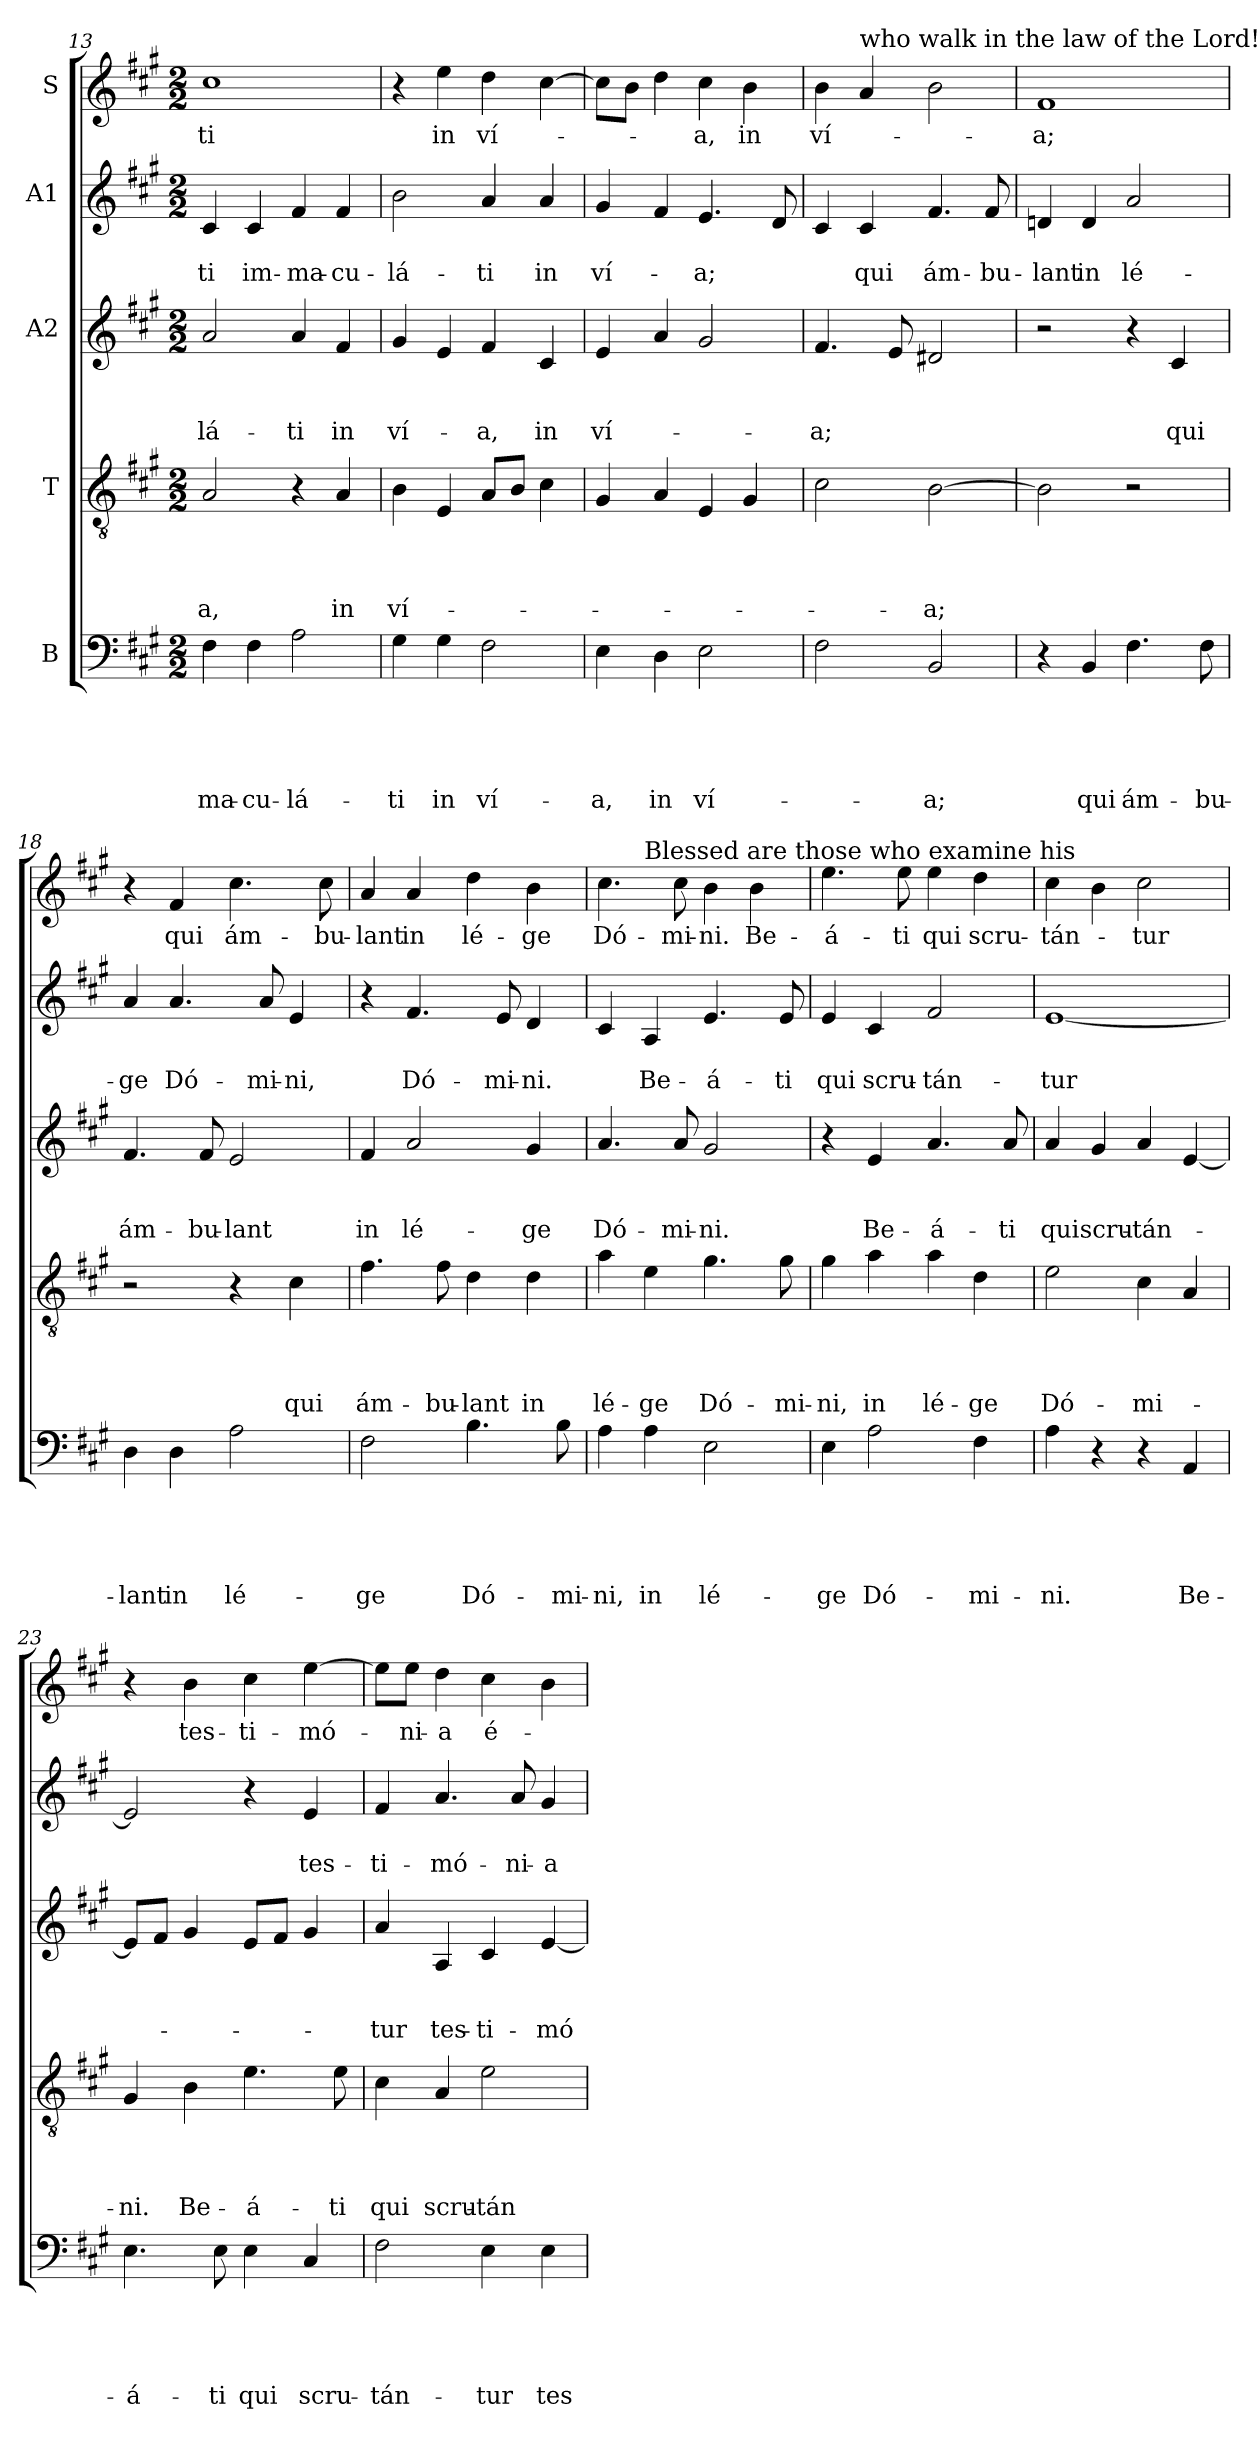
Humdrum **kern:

**kern	**text	**text	**text	**text	**text	**kern	**text	**text	**text	**text	**kern	**text	**text	**text	**kern	**text	**text	**kern	**text
*part5	*part5	*part5	*part5	*part5	*part5	*part4	*part4	*part4	*part4	*part4	*part3	*part3	*part3	*part3	*part2	*part2	*part2	*part1	*part1
*staff5	*staff5	*staff5	*staff5	*staff5	*staff5	*staff4	*staff4	*staff4	*staff4	*staff4	*staff3	*staff3	*staff3	*staff3	*staff2	*staff2	*staff2	*staff1	*staff1
*I"B	*	*	*	*	*	*I"T	*	*	*	*	*I"A2	*	*	*	*I"A1	*	*	*I"S	*
*clefF4	*	*	*	*	*	*clefGv2	*	*	*	*	*clefG2	*	*	*	*clefG2	*	*	*clefG2	*
*k[f#c#g#]	*	*	*	*	*	*k[f#c#g#]	*	*	*	*	*k[f#c#g#]	*	*	*	*k[f#c#g#]	*	*	*k[f#c#g#]	*
*A:	*	*	*	*	*	*A:	*	*	*	*	*A:	*	*	*	*A:	*	*	*A:	*
*M2/2	*	*	*	*	*	*M2/2	*	*	*	*	*M2/2	*	*	*	*M2/2	*	*	*M2/2	*
=13	=13	=13	=13	=13	=13	=13	=13	=13	=13	=13	=13	=13	=13	=13	=13	=13	=13	=13	=13
!	!	!	!	!	!LO:LY:b	!	!	!	!	!LO:LY:b	!	!	!	!LO:LY:b	!	!	!LO:LY:b	!	!LO:LY:b
4F#\	.	.	.	.	-ma-	2A/	.	.	.	-a,	2a/	.	.	-lá-	4c#/	.	-ti	1cc#	-ti
!	!	!	!	!	!LO:LY:b	!	!	!	!	!	!	!	!	!	!	!	!LO:LY:b	!	!
4F#\	.	.	.	.	-cu-	.	.	.	.	.	.	.	.	.	4c#/	.	im-	.	.
!	!	!	!	!	!LO:LY:b	!	!	!	!	!	!	!	!	!LO:LY:b	!	!	!LO:LY:b	!	!
2A\	.	.	.	.	-lá-	4r	.	.	.	.	4a/	.	.	-ti	4f#/	.	-ma-	.	.
!	!	!	!	!	!	!	!	!	!	!LO:LY:b	!	!	!	!LO:LY:b	!	!	!LO:LY:b	!	!
.	.	.	.	.	.	4A/	.	.	.	in	4f#/	.	.	in	4f#/	.	-cu-	.	.
=14	=14	=14	=14	=14	=14	=14	=14	=14	=14	=14	=14	=14	=14	=14	=14	=14	=14	=14	=14
!	!	!	!	!	!LO:LY:b	!	!	!	!	!LO:LY:b	!	!	!	!LO:LY:b	!	!	!LO:LY:b	!	!
4G#\	.	.	.	.	-ti	4B\	.	.	.	ví-	4g#/	.	.	ví-	2b\	.	-lá-	4r	.
!	!	!	!	!	!LO:LY:b	!	!	!	!	!	!	!	!	!	!	!	!	!	!LO:LY:b
4G#\	.	.	.	.	in	4E/	.	.	.	.	4e/	.	.	.	.	.	.	4ee\	in
!	!	!	!	!	!LO:LY:b	!	!	!	!	!	!	!	!	!LO:LY:b	!	!	!LO:LY:b	!	!LO:LY:b
2F#\	.	.	.	.	ví-	8A/L	.	.	.	.	4f#/	.	.	-a,	4a/	.	-ti	4dd\	ví-
.	.	.	.	.	.	8B/J	.	.	.	.	.	.	.	.	.	.	.	.	.
!	!	!	!	!	!	!	!	!	!	!	!	!	!	!LO:LY:b	!	!	!LO:LY:b	!	!
.	.	.	.	.	.	4c#\	.	.	.	.	4c#/	.	.	in	4a/	.	in	[4cc#\	.
=15	=15	=15	=15	=15	=15	=15	=15	=15	=15	=15	=15	=15	=15	=15	=15	=15	=15	=15	=15
!	!	!	!	!	!LO:LY:b	!	!	!	!	!	!	!	!	!LO:LY:b	!	!	!LO:LY:b	!	!
4E\	.	.	.	.	-a,	4G#/	.	.	.	.	4e/	.	.	ví-	4g#/	.	ví-	8cc#\L]	.
.	.	.	.	.	.	.	.	.	.	.	.	.	.	.	.	.	.	8b\J	.
!	!	!	!	!	!LO:LY:b	!	!	!	!	!	!	!	!	!	!	!	!	!	!
4D\	.	.	.	.	in	4A/	.	.	.	.	4a/	.	.	.	4f#/	.	.	4dd\	.
!	!	!	!	!	!LO:LY:b	!	!	!	!	!	!	!	!	!	!	!	!LO:LY:b	!	!LO:LY:b
2E\	.	.	.	.	ví-	4E/	.	.	.	.	2g#/	.	.	.	4.e/	.	-a;	4cc#\	-a,
!	!	!	!	!	!	!	!	!	!	!	!	!	!	!	!	!	!	!	!LO:LY:b
.	.	.	.	.	.	4G#/	.	.	.	.	.	.	.	.	.	.	.	4b\	in
.	.	.	.	.	.	.	.	.	.	.	.	.	.	.	8d/	.	.	.	.
!!LO:PB:g=z
=16	=16	=16	=16	=16	=16	=16	=16	=16	=16	=16	=16	=16	=16	=16	=16	=16	=16	=16	=16
!	!	!	!	!	!	!	!	!	!	!	!	!	!	!LO:LY:b	!	!	!	!	!LO:LY:b
2F#\	.	.	.	.	.	2c#\	.	.	.	.	4.f#/	.	.	-a;	4c#/	.	.	4b\	ví-
!	!	!	!	!	!	!	!	!	!	!	!	!	!	!	!	!	!	!LO:TX:a:t=who walk in the law of the Lord!	!
!	!	!	!	!	!	!	!	!	!	!	!	!	!	!	!	!	!LO:LY:b	!	!
.	.	.	.	.	.	.	.	.	.	.	.	.	.	.	4c#/	.	qui	4a/	.
.	.	.	.	.	.	.	.	.	.	.	8e/	.	.	.	.	.	.	.	.
!	!	!	!	!	!LO:LY:b	!	!	!	!	!LO:LY:b	!	!	!	!	!	!	!LO:LY:b	!	!
2BB/	.	.	.	.	-a;	[2B\	.	.	.	-a;	2d#X/	.	.	.	4.f#/	.	ám-	2b\	.
!	!	!	!	!	!	!	!	!	!	!	!	!	!	!	!	!	!LO:LY:b	!	!
.	.	.	.	.	.	.	.	.	.	.	.	.	.	.	8f#/	.	-bu-	.	.
=17	=17	=17	=17	=17	=17	=17	=17	=17	=17	=17	=17	=17	=17	=17	=17	=17	=17	=17	=17
!	!	!	!	!	!	!	!	!	!	!	!	!	!	!	!	!	!LO:LY:b	!	!LO:LY:b
4r	.	.	.	.	.	2B\]	.	.	.	.	2r	.	.	.	4dni/	.	-lant	1f#	-a;
!	!	!	!	!	!LO:LY:b	!	!	!	!	!	!	!	!	!	!	!	!LO:LY:b	!	!
4BB/	.	.	.	.	qui	.	.	.	.	.	.	.	.	.	4d/	.	in	.	.
!	!	!	!	!	!LO:LY:b	!	!	!	!	!	!	!	!	!	!	!	!LO:LY:b	!	!
4.F#\	.	.	.	.	ám-	2r	.	.	.	.	4r	.	.	.	2a/	.	lé-	.	.
!	!	!	!	!	!	!	!	!	!	!	!	!	!	!LO:LY:b	!	!	!	!	!
.	.	.	.	.	.	.	.	.	.	.	4c#/	.	.	qui	.	.	.	.	.
!	!	!	!	!	!LO:LY:b	!	!	!	!	!	!	!	!	!	!	!	!	!	!
8F#\	.	.	.	.	-bu-	.	.	.	.	.	.	.	.	.	.	.	.	.	.
=18	=18	=18	=18	=18	=18	=18	=18	=18	=18	=18	=18	=18	=18	=18	=18	=18	=18	=18	=18
!	!	!	!	!	!LO:LY:b	!	!	!	!	!	!	!	!	!LO:LY:b	!	!	!LO:LY:b	!	!
4D\	.	.	.	.	-lant	2r	.	.	.	.	4.f#/	.	.	ám-	4a/	.	-ge	4r	.
!	!	!	!	!	!LO:LY:b	!	!	!	!	!	!	!	!	!	!	!	!LO:LY:b	!	!LO:LY:b
4D\	.	.	.	.	in	.	.	.	.	.	.	.	.	.	4.a/	.	Dó-	4f#/	qui
!	!	!	!	!	!	!	!	!	!	!	!	!	!	!LO:LY:b	!	!	!	!	!
.	.	.	.	.	.	.	.	.	.	.	8f#/	.	.	-bu-	.	.	.	.	.
!	!	!	!	!	!LO:LY:b	!	!	!	!	!	!	!	!	!LO:LY:b	!	!	!	!	!LO:LY:b
2A\	.	.	.	.	lé-	4r	.	.	.	.	2e/	.	.	-lant	.	.	.	4.cc#\	ám-
!	!	!	!	!	!	!	!	!	!	!	!	!	!	!	!	!	!LO:LY:b	!	!
.	.	.	.	.	.	.	.	.	.	.	.	.	.	.	8a/	.	-mi-	.	.
!	!	!	!	!	!	!	!	!	!	!LO:LY:b	!	!	!	!	!	!	!LO:LY:b	!	!
.	.	.	.	.	.	4c#\	.	.	.	qui	.	.	.	.	4e/	.	-ni,	.	.
!	!	!	!	!	!	!	!	!	!	!	!	!	!	!	!	!	!	!	!LO:LY:b
.	.	.	.	.	.	.	.	.	.	.	.	.	.	.	.	.	.	8cc#\	-bu-
=19	=19	=19	=19	=19	=19	=19	=19	=19	=19	=19	=19	=19	=19	=19	=19	=19	=19	=19	=19
!	!	!	!	!	!LO:LY:b	!	!	!	!	!LO:LY:b	!	!	!	!LO:LY:b	!	!	!	!	!LO:LY:b
2F#\	.	.	.	.	-ge	4.f#\	.	.	.	ám-	4f#/	.	.	in	4r	.	.	4a/	-lant
!	!	!	!	!	!	!	!	!	!	!	!	!	!	!LO:LY:b	!	!	!LO:LY:b	!	!LO:LY:b
.	.	.	.	.	.	.	.	.	.	.	2a/	.	.	lé-	4.f#/	.	Dó-	4a/	in
!	!	!	!	!	!	!	!	!	!	!LO:LY:b	!	!	!	!	!	!	!	!	!
.	.	.	.	.	.	8f#\	.	.	.	-bu-	.	.	.	.	.	.	.	.	.
!	!	!	!	!	!LO:LY:b	!	!	!	!	!LO:LY:b	!	!	!	!	!	!	!	!	!LO:LY:b
4.B\	.	.	.	.	Dó-	4d\	.	.	.	-lant	.	.	.	.	.	.	.	4dd\	lé-
!	!	!	!	!	!	!	!	!	!	!	!	!	!	!	!	!	!LO:LY:b	!	!
.	.	.	.	.	.	.	.	.	.	.	.	.	.	.	8e/	.	-mi-	.	.
!	!	!	!	!	!	!	!	!	!	!LO:LY:b	!	!	!	!LO:LY:b	!	!	!LO:LY:b	!	!LO:LY:b
.	.	.	.	.	.	4d\	.	.	.	in	4g#/	.	.	-ge	4d/	.	-ni.	4b\	-ge
!	!	!	!	!	!LO:LY:b	!	!	!	!	!	!	!	!	!	!	!	!	!	!
8B\	.	.	.	.	-mi-	.	.	.	.	.	.	.	.	.	.	.	.	.	.
=20	=20	=20	=20	=20	=20	=20	=20	=20	=20	=20	=20	=20	=20	=20	=20	=20	=20	=20	=20
!	!	!	!	!	!LO:LY:b	!	!	!	!	!LO:LY:b	!	!	!	!LO:LY:b	!	!	!	!	!LO:LY:b
*	*	*	*	*	*	*	*	*	*	*	*	*	*	*	*	*	*	*^	*
4A\	.	.	.	.	-ni,	4a\	.	.	.	lé-	4.a/	.	.	Dó-	4c#/	.	.	4.cc#\	4ryy	Dó-
!	!	!	!	!	!	!	!	!	!	!	!	!	!	!	!	!	!	!	!LO:TX:a:t=Blessed are those who examine his	!
!	!	!	!	!	!LO:LY:b	!	!	!	!	!LO:LY:b	!	!	!	!	!	!	!LO:LY:b	!	!	!
4A\	.	.	.	.	in	4e\	.	.	.	-ge	.	.	.	.	4A/	.	Be-	.	2.ryy	.
!	!	!	!	!	!	!	!	!	!	!	!	!	!	!LO:LY:b	!	!	!	!	!	!LO:LY:b
.	.	.	.	.	.	.	.	.	.	.	8a/	.	.	-mi-	.	.	.	8cc#\	.	-mi-
!	!	!	!	!	!LO:LY:b	!	!	!	!	!LO:LY:b	!	!	!	!LO:LY:b	!	!	!LO:LY:b	!	!	!LO:LY:b
2E\	.	.	.	.	lé-	4.g#\	.	.	.	Dó-	2g#/	.	.	-ni.	4.e/	.	-á-	4b\	.	-ni.
!	!	!	!	!	!	!	!	!	!	!	!	!	!	!	!	!	!	!	!	!LO:LY:b
.	.	.	.	.	.	.	.	.	.	.	.	.	.	.	.	.	.	4b\	.	Be-
!	!	!	!	!	!	!	!	!	!	!LO:LY:b	!	!	!	!	!	!	!LO:LY:b	!	!	!
.	.	.	.	.	.	8g#\	.	.	.	-mi-	.	.	.	.	8e/	.	-ti	.	.	.
!!LO:LB:g=z
=21	=21	=21	=21	=21	=21	=21	=21	=21	=21	=21	=21	=21	=21	=21	=21	=21	=21	=21	=21	=21
!	!	!	!	!	!LO:LY:b	!	!	!	!	!LO:LY:b	!	!	!	!	!	!	!LO:LY:b	!	!	!LO:LY:b
*	*	*	*	*	*	*	*	*	*	*	*	*	*	*	*	*	*	*v	*v	*
4E\	.	.	.	.	-ge	4g#\	.	.	.	-ni,	4r	.	.	.	4e/	.	qui	4.ee\	-á-
!	!	!	!	!	!LO:LY:b	!	!	!	!	!LO:LY:b	!	!	!	!LO:LY:b	!	!	!LO:LY:b	!	!
2A\	.	.	.	.	Dó-	4a\	.	.	.	in	4e/	.	.	Be-	4c#/	.	scru-	.	.
!	!	!	!	!	!	!	!	!	!	!	!	!	!	!	!	!	!	!	!LO:LY:b
.	.	.	.	.	.	.	.	.	.	.	.	.	.	.	.	.	.	8ee\	-ti
!	!	!	!	!	!	!	!	!	!	!LO:LY:b	!	!	!	!LO:LY:b	!	!	!LO:LY:b	!	!LO:LY:b
.	.	.	.	.	.	4a\	.	.	.	lé-	4.a/	.	.	-á-	2f#/	.	-tán-	4ee\	qui
!	!	!	!	!	!LO:LY:b	!	!	!	!	!LO:LY:b	!	!	!	!	!	!	!	!	!LO:LY:b
4F#\	.	.	.	.	-mi-	4d\	.	.	.	-ge	.	.	.	.	.	.	.	4dd\	scru-
!	!	!	!	!	!	!	!	!	!	!	!	!	!	!LO:LY:b	!	!	!	!	!
.	.	.	.	.	.	.	.	.	.	.	8a/	.	.	-ti	.	.	.	.	.
=22	=22	=22	=22	=22	=22	=22	=22	=22	=22	=22	=22	=22	=22	=22	=22	=22	=22	=22	=22
!	!	!	!	!	!LO:LY:b	!	!	!	!	!LO:LY:b	!	!	!	!LO:LY:b	!	!	!LO:LY:b	!	!LO:LY:b
4A\	.	.	.	.	-ni.	2e\	.	.	.	Dó-	4a/	.	.	qui	[1e	.	-tur	4cc#\	-tán-
!	!	!	!	!	!	!	!	!	!	!	!	!	!	!LO:LY:b	!	!	!	!	!
4r	.	.	.	.	.	.	.	.	.	.	4g#/	.	.	scru-	.	.	.	4b\	.
!	!	!	!	!	!	!	!	!	!	!LO:LY:b	!	!	!	!LO:LY:b	!	!	!	!	!LO:LY:b
4r	.	.	.	.	.	4c#\	.	.	.	-mi-	4a/	.	.	-tán-	.	.	.	2cc#\	-tur
!	!	!	!	!	!LO:LY:b	!	!	!	!	!	!	!	!	!	!	!	!	!	!
4AA/	.	.	.	.	Be-	4A/	.	.	.	.	[4e/	.	.	.	.	.	.	.	.
=23	=23	=23	=23	=23	=23	=23	=23	=23	=23	=23	=23	=23	=23	=23	=23	=23	=23	=23	=23
!	!	!	!	!	!LO:LY:b	!	!	!	!	!LO:LY:b	!	!	!	!	!	!	!	!	!
4.E\	.	.	.	.	-á-	4G#/	.	.	.	-ni.	8e/L]	.	.	.	2e/]	.	.	4r	.
.	.	.	.	.	.	.	.	.	.	.	8f#/J	.	.	.	.	.	.	.	.
!	!	!	!	!	!	!	!	!	!	!LO:LY:b	!	!	!	!	!	!	!	!	!LO:LY:b
.	.	.	.	.	.	4B\	.	.	.	Be-	4g#/	.	.	.	.	.	.	4b\	tes-
!	!	!	!	!	!LO:LY:b	!	!	!	!	!	!	!	!	!	!	!	!	!	!
8E\	.	.	.	.	-ti	.	.	.	.	.	.	.	.	.	.	.	.	.	.
!	!	!	!	!	!LO:LY:b	!	!	!	!	!LO:LY:b	!	!	!	!	!	!	!	!	!LO:LY:b
4E\	.	.	.	.	qui	4.e\	.	.	.	-á-	8e/L	.	.	.	4r	.	.	4cc#\	-ti-
.	.	.	.	.	.	.	.	.	.	.	8f#/J	.	.	.	.	.	.	.	.
!	!	!	!	!	!LO:LY:b	!	!	!	!	!	!	!	!	!	!	!	!LO:LY:b	!	!LO:LY:b
4C#/	.	.	.	.	scru-	.	.	.	.	.	4g#/	.	.	.	4e/	.	tes-	[4ee\	-mó-
!	!	!	!	!	!	!	!	!	!	!LO:LY:b	!	!	!	!	!	!	!	!	!
.	.	.	.	.	.	8e\	.	.	.	-ti	.	.	.	.	.	.	.	.	.
=24	=24	=24	=24	=24	=24	=24	=24	=24	=24	=24	=24	=24	=24	=24	=24	=24	=24	=24	=24
!	!	!	!	!	!LO:LY:b	!	!	!	!	!LO:LY:b	!	!	!	!LO:LY:b	!	!	!LO:LY:b	!	!
2F#\	.	.	.	.	-tán-	4c#\	.	.	.	qui	4a/	.	.	-tur	4f#/	.	-ti-	8ee\L]	.
!	!	!	!	!	!	!	!	!	!	!	!	!	!	!	!	!	!	!	!LO:LY:b
.	.	.	.	.	.	.	.	.	.	.	.	.	.	.	.	.	.	8ee\J	-ni-
!	!	!	!	!	!	!	!	!	!	!LO:LY:b	!	!	!	!LO:LY:b	!	!	!LO:LY:b	!	!LO:LY:b
.	.	.	.	.	.	4A/	.	.	.	scru-	4A/	.	.	tes-	4.a/	.	-mó-	4dd\	-a
!	!	!	!	!	!LO:LY:b	!	!	!	!	!LO:LY:b	!	!	!	!LO:LY:b	!	!	!	!	!LO:LY:b
4E\	.	.	.	.	-tur	2e\	.	.	.	-tán-	4c#/	.	.	-ti-	.	.	.	4cc#\	é-
!	!	!	!	!	!	!	!	!	!	!	!	!	!	!	!	!	!LO:LY:b	!	!
.	.	.	.	.	.	.	.	.	.	.	.	.	.	.	8a/	.	-ni-	.	.
!	!	!	!	!	!LO:LY:b	!	!	!	!	!	!	!	!	!LO:LY:b	!	!	!LO:LY:b	!	!
4E\	.	.	.	.	tes-	.	.	.	.	.	[4e/	.	.	-mó-	4g#/	.	-a	4b\	.
=	=	=	=	=	=	=	=	=	=	=	=	=	=	=	=	=	=	=	=
*-	*-	*-	*-	*-	*-	*-	*-	*-	*-	*-	*-	*-	*-	*-	*-	*-	*-	*-	*-
